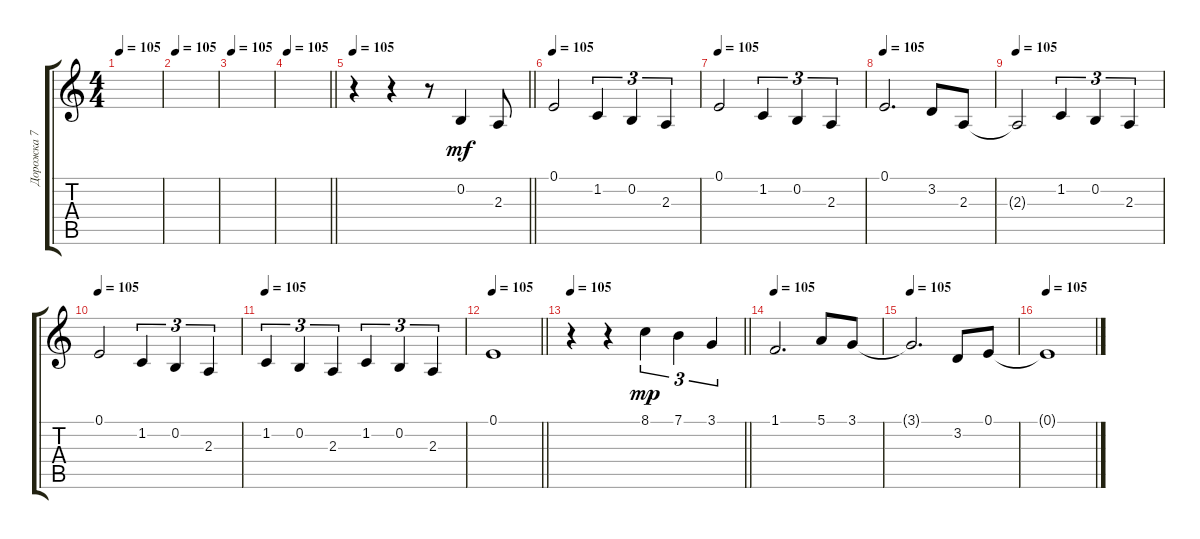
\track ("Дорожка 7" "Дорожка 7") {instrument lead4chiff}
\staff {score tabs}
\tuning (E4 B3 G3 D3 A2 E2) {hide}
\ts (4 4)
\tempo 105
\clef g2
\ks c
|
\tempo 105
|
\tempo 105
|
\tempo 105
\barLineRight lightlight
|
\tempo 105
\barLineRight lightlight
r.4 r.4 r.8 0.2.4{dy mf} 2.3.8 |
\tempo 105
0.1.2 1.2.4{tu (3 2)} 0.2.4{tu (3 2)} 2.3.4{tu (3 2)} |
\tempo 105
0.1.2 1.2.4{tu (3 2)} 0.2.4{tu (3 2)} 2.3.4{tu (3 2)} |
\tempo 105
0.1.2{d} 3.2.8 2.3.8 |
\tempo 105
2.3{t}.2 1.2.4{tu (3 2)} 0.2.4{tu (3 2)} 2.3.4{tu (3 2)} |
\tempo 105
0.1.2 1.2.4{tu (3 2)} 0.2.4{tu (3 2)} 2.3.4{tu (3 2)} |
\tempo 105
1.2.4{tu (3 2)} 0.2.4{tu (3 2)} 2.3.4{tu (3 2)} 1.2.4{tu (3 2)} 0.2.4{tu (3 2)} 2.3.4{tu (3 2)} |
\tempo 105
\barLineRight lightlight
0.1.1 |
\tempo 105
\barLineRight lightlight
r.4 r.4 8.1.4{tu (3 2) dy mp} 7.1.4{tu (3 2)} 3.1.4{tu (3 2)} |
\tempo 105
1.1.2{d} 5.1.8 3.1.8 |
\tempo 105
3.1{t}.2{d} 3.2.8 0.1.8 |
\tempo 105
0.1{t}.1
